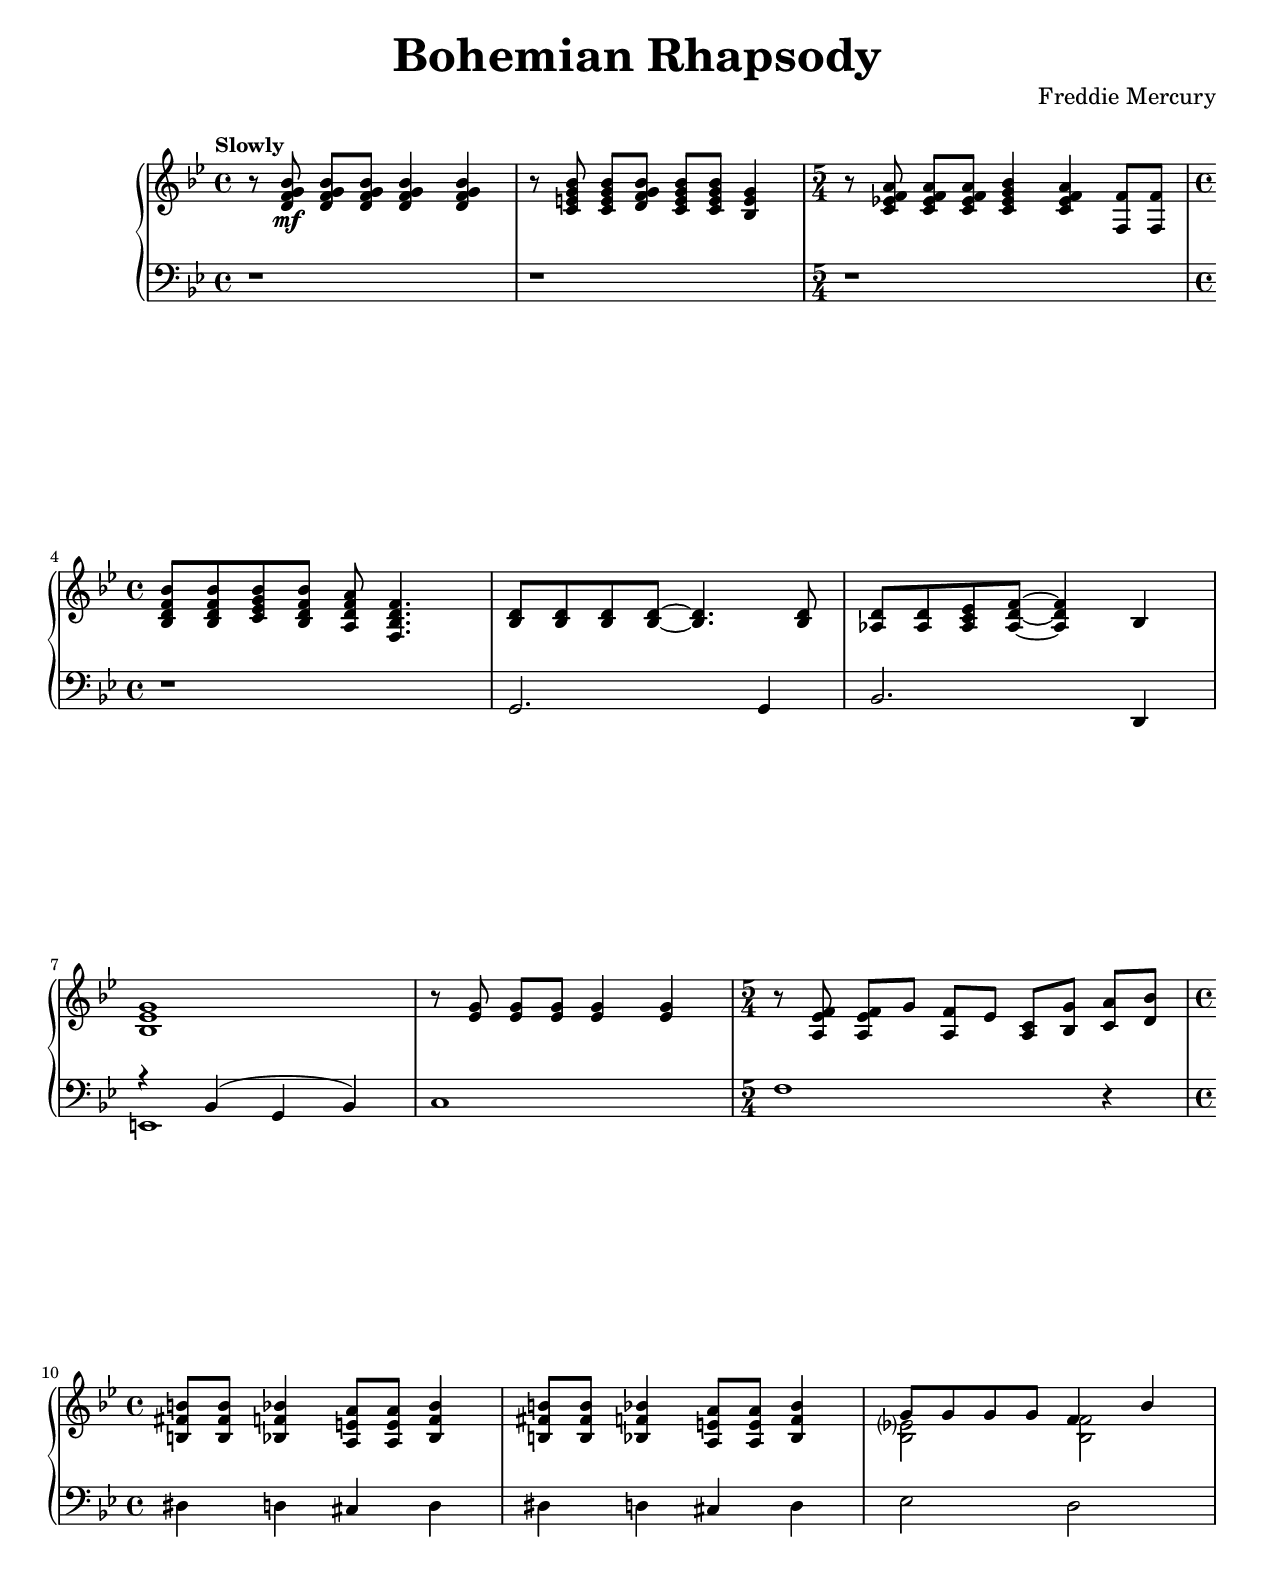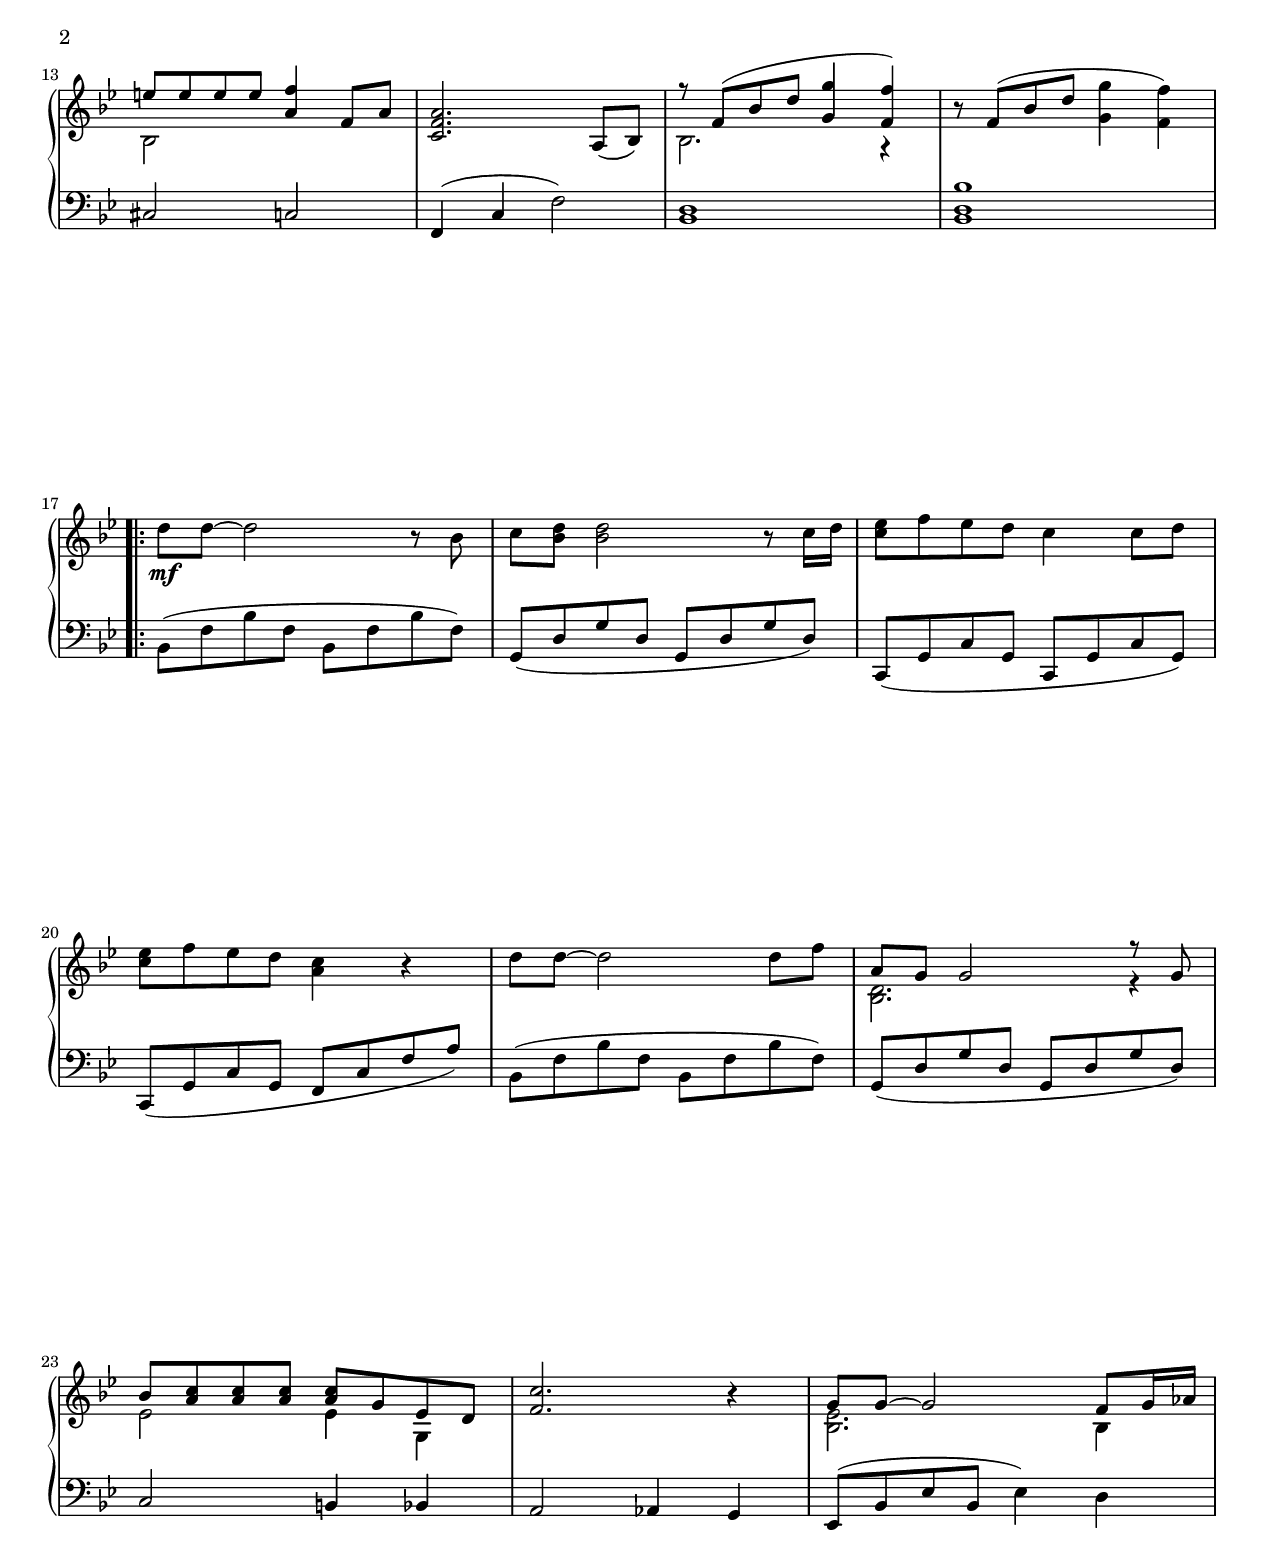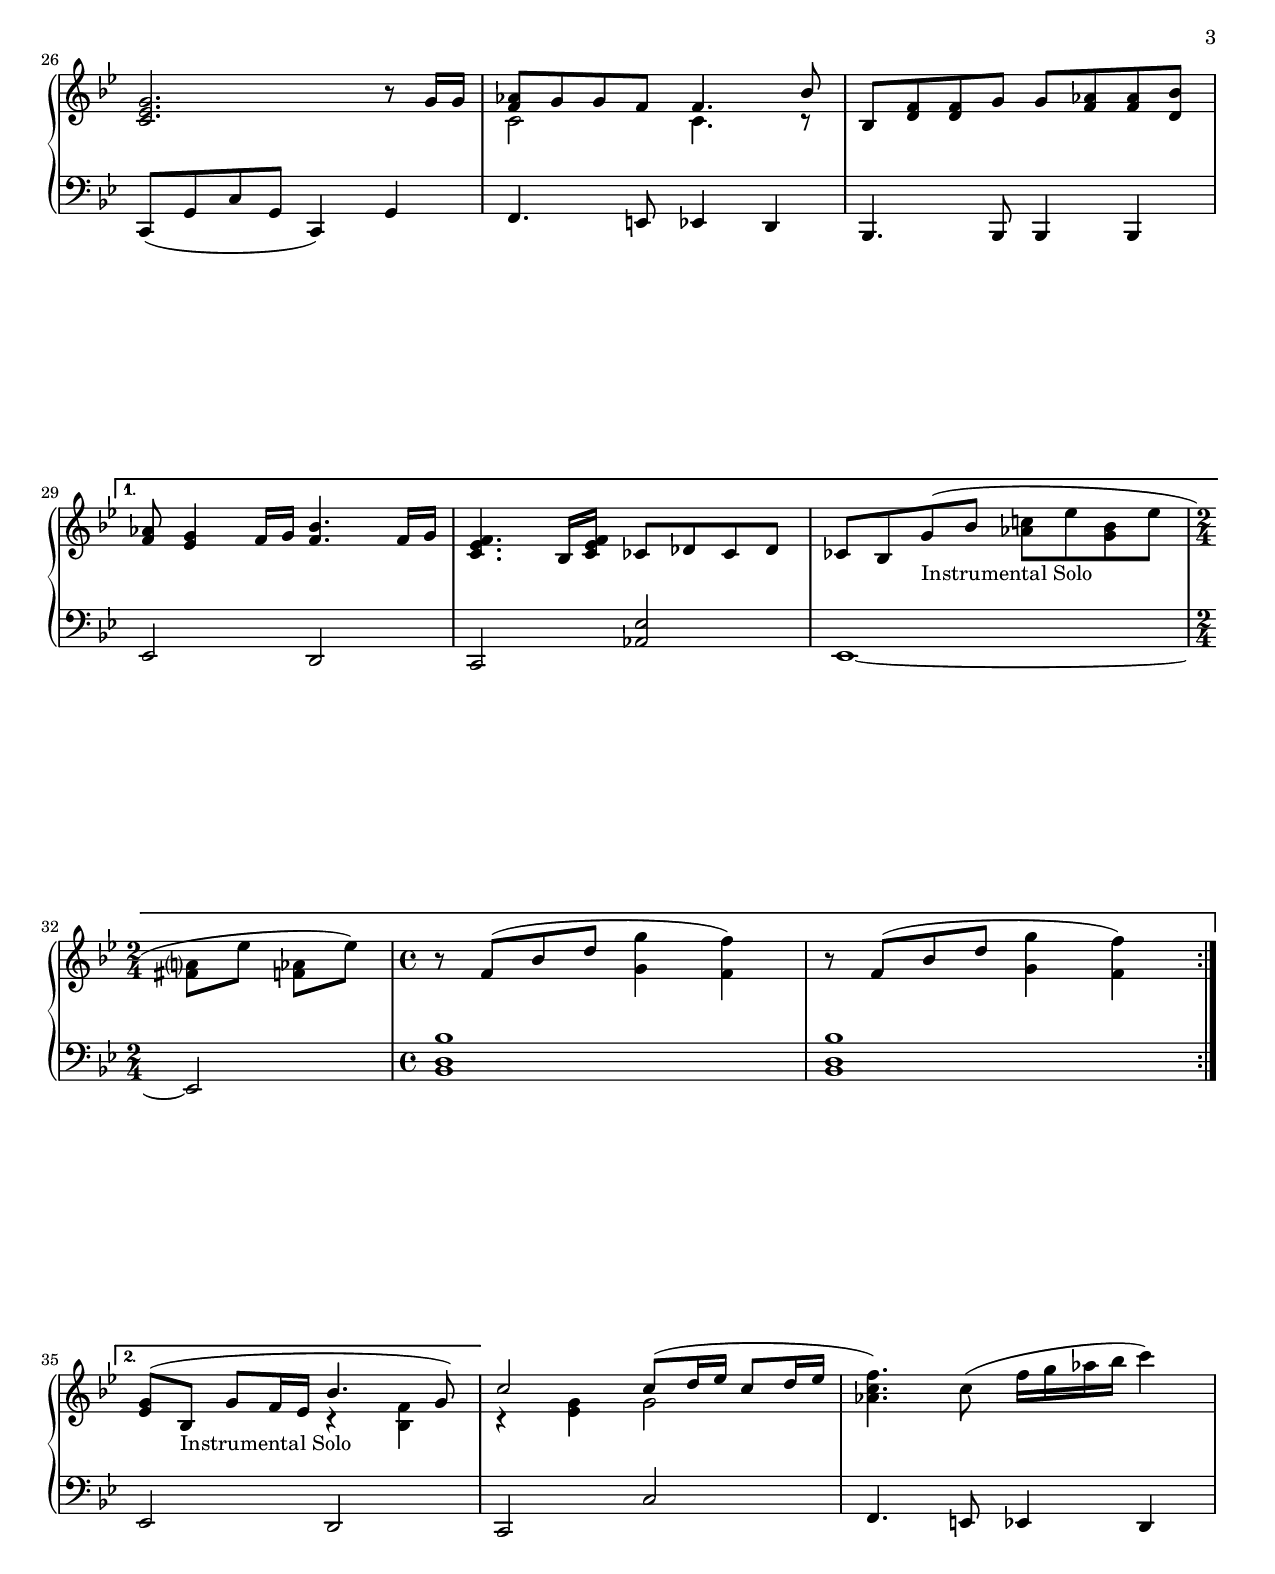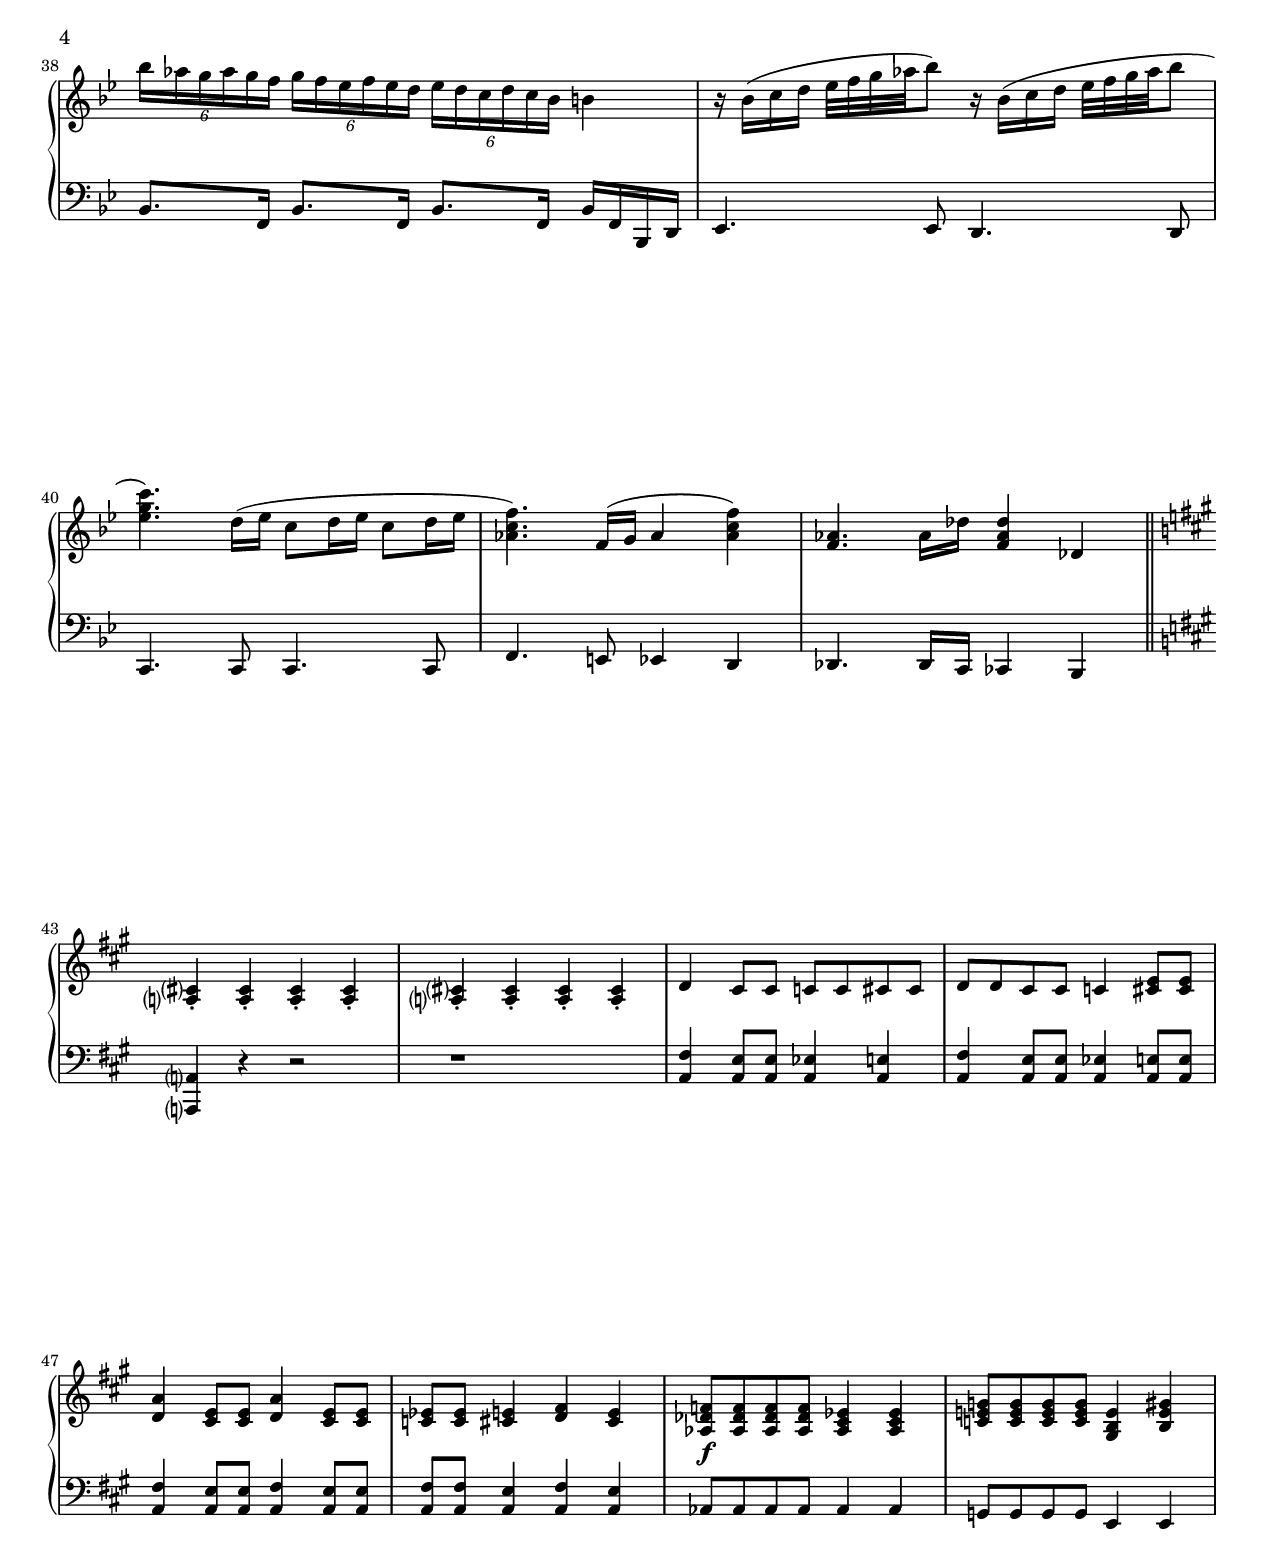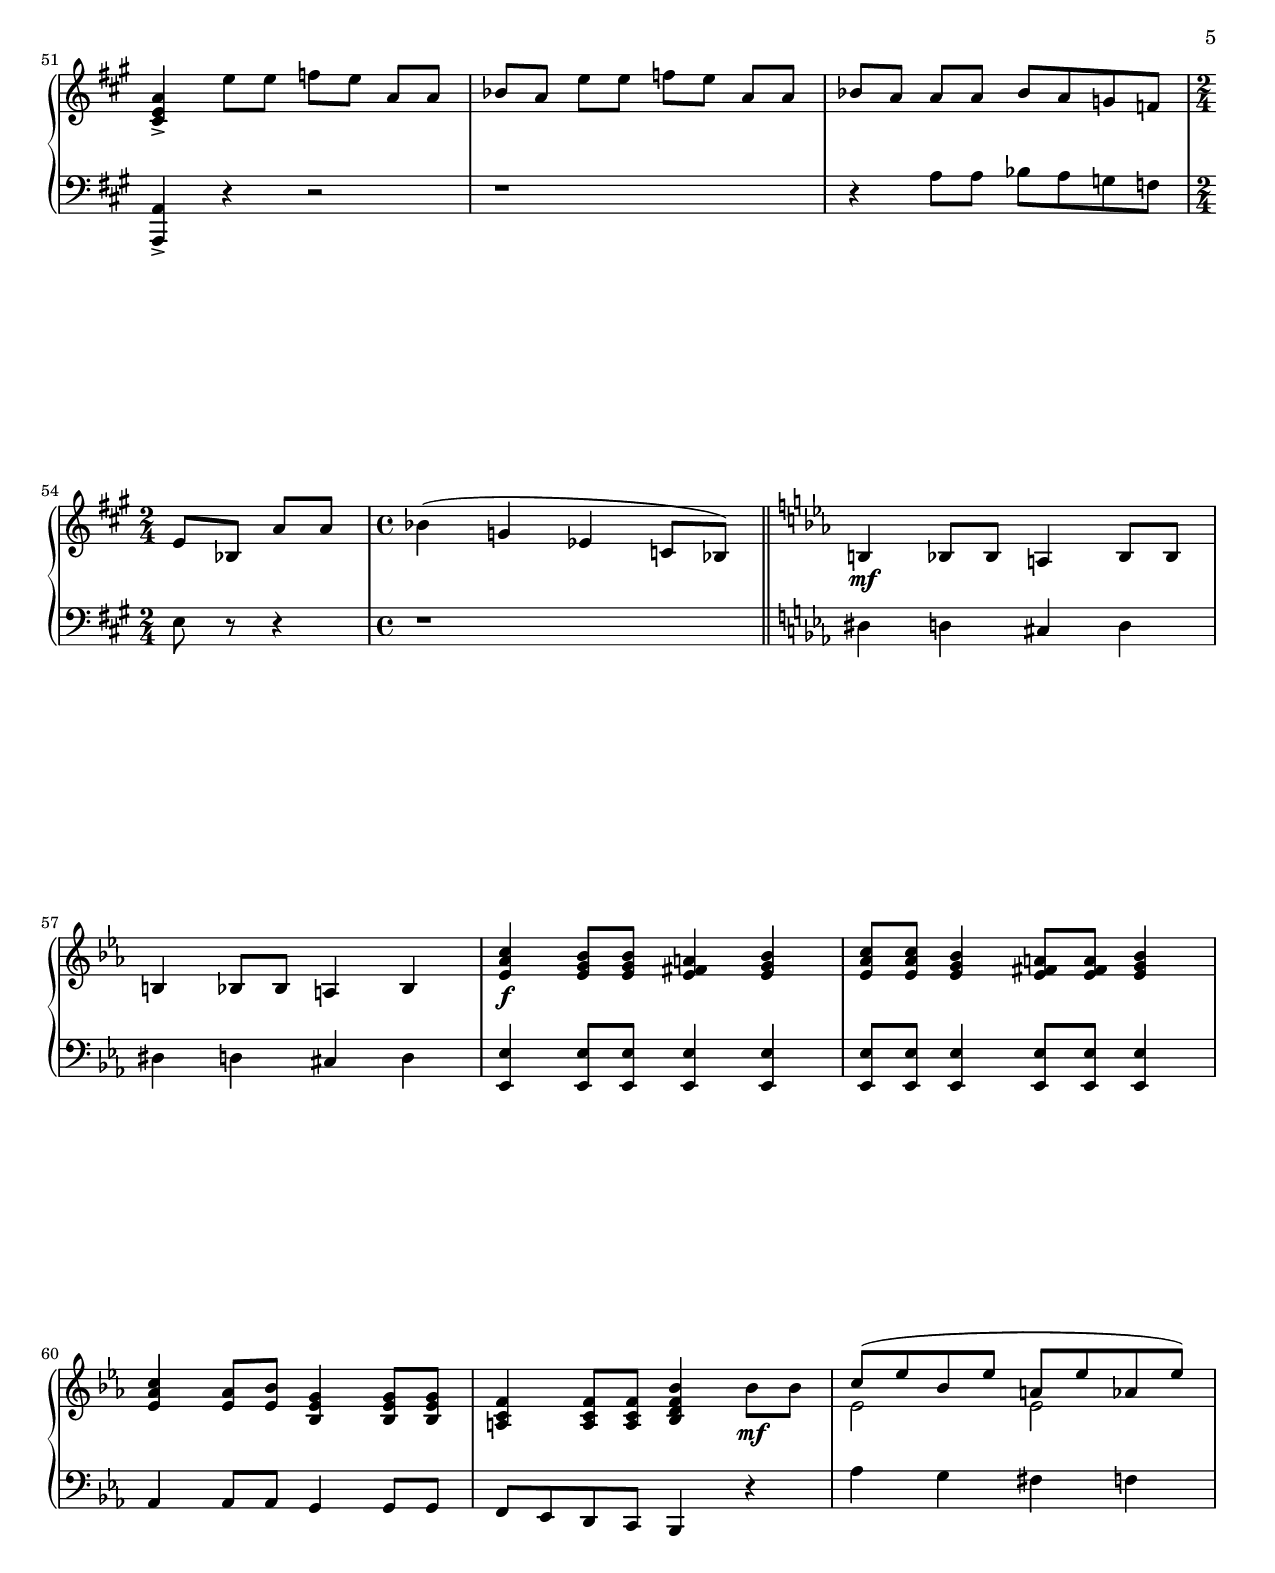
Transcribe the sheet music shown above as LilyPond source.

\version "2.22.0"

\paper{
    #(set-paper-size "letter") 
}
#(set-global-staff-size 17.82)

% right hand
right = {
    \clef treble
    \key bes \major
    \time 4/4
    \tempo \markup {"Slowly"}

    \relative c' {
        r8 <d f g bes>8\mf q[ q] q4 q4 |
        r8 <c e g bes>8 q[ <d f g bes>] <c e g bes>[ q] <bes e g>4 |
        \time 5/4
        r8 <c ees! f a> q[ q] <c ees g bes>4 <c ees f a> <f f,>8 q |
        \time 4/4 \break
        <bes, d f bes>8 q <c ees g bes> <bes d f bes> <a d f a> <f bes d f>4. |
    % 5
        <bes d>8 q q q~ q4. q8 |
        <aes d>8 q <aes c ees> <aes d f>~ q4 bes | \break
        <bes ees g>1 |
        r8 <ees g> q[ q] q4 q |
        \time 5/4
        r8 <a, ees' f> q[ g'] <f a,>[ ees] <a, c>[ <bes g'>] <c a'>[ <d bes'>] |
        \time 4/4 \break
    % 10
        <b fis' b>8 q <bes f' bes>4 <a e' a>8 q <bes f' bes>4 |
        <b fis' b>8 q <bes f' bes>4 <a e' a>8 q <bes f' bes>4 |
        <<
            \new Voice = "ra12" \relative c'' { \voiceOne
                g8 g g g f4 bes4 | \pageBreak
                e8 e e e <a, f'>4 f8 a |
            }
            \new Voice = "rb12" \relative c' { \voiceTwo
                <bes ees?>2 <bes f'>2 |
                bes2 s2 |
            }
        >>
        <c f a>2. a8( bes8) |
    % 15
        <<
            \new Voice = "ra15" \relative c' { \voiceOne 
                r8 f( bes d <g g,>4 <f f,>4) |
            }
            \new Voice = "rb15" \relative c' { \voiceTwo
                bes2. r4
            }
        >>
        r8 f'( bes d <g g,>4 <f f,>4) | \break
        \repeat volta 2 {
            d8\mf d~ d2 r8 bes |
            c8 <d bes> q2 r8 c16 d16 |
            <c ees>8 f ees d c4 c8 d | \break
        % 20
            <ees c>8 f ees d <c a>4 r4 |
            d8 d~ d2 d8 f |
            <<
                \new Voice = "ra23" \relative c'' { \voiceOne
                    a8 g8 g2 r8 g8 | \break
                    bes8 q q q q g ees d |
                }
                \new Voice = "rb23" \relative c' { \voiceTwo
                    <d bes>2. r4 |
                    ees2 ees4 g,4 |
                }
            >>
            <c f,>2. r4 |
        % 25
            <<
                \new Voice = "ra25" \relative c'' { \voiceOne
                    g8 g~ g2 f8 g16 aes |
                }
                \new Voice = "rb25" \relative c' { \voiceTwo
                    <ees bes>2. bes4 |
                }
            >> \pageBreak
            <c, ees g>2. r8 g'16 g16 |
            <<
                \new Voice = "ra27" \relative c'' { \voiceOne
                    <aes f>8 g g f f4. bes8
                }
                \new Voice = "rb27" \relative c' { \voiceTwo 
                    c2 c4. r8
                }
            >>
            bes,8 <d f> <d f> g g <aes f> <aes f> <bes d,> | \break
        }
        \alternative {
            {
                <aes f>8 <g ees>4 f16 g16 <f bes>4. f16 g16 |
            % 30
                <ees c f>4. bes16 q ces8 des ces des |
                ces8 bes g'(_"Instrumental Solo" bes <aes c!> ees' <g, bes> ees' | \break
                \time 2/4
                <fis, a?> ees' <f, aes> ees') |
                \time 4/4
                r8 f,( bes d <g g,>4 <f f,>4) |
                r8 f,( bes d <g g,>4 <f f,>4) | \break
            % 35
            }
            {
                <<
                    \new Voice = "ra36" \relative c'' { \voiceOne
                        <g ees>8( bes,_"Instrumental Solo" g' f16 ees16 bes'4. g8) |
                    }
                    \new Voice = "ra36" \relative c' { \voiceTwo
                        s2 r4 <f bes,>4 |
                    }
                >>
            }
        }
        <<
            \new Voice = "ra37" \relative c'' { \voiceOne
                c2 c8( d16 ees16 c8 d16 ees16 | \oneVoice
                <f c aes>4.) c8( f16 g aes bes c4) |
            }
            \new Voice = "ra37" \relative c'' { \voiceTwo
                r4 <g ees>4 g2 |
                s1 |
            }
        >> \pageBreak
        \tuplet 6/4 { bes16 aes g aes g f } \tuplet 6/4 { g f ees f ees d}
        \tuplet 6/4 { ees d c d c bes} b4 |
        r16 bes( c d ees32 f g aes bes8) r16 bes,( c d ees32 f g aes bes8 | \break
    % 40
        <ees, g c>4.) d16( ees c8 d16 ees c8 d16 ees |
        <aes, c f>4.) f16( g16 aes4 <aes c f>4) |
        <f aes>4. aes16 des <f, aes des>4 des | 
        \bar "||" \key a \major \break
        <cis? a?>4-. q-. q-. q-. |
        <cis? a?>4-. q-. q-. q-. |
    % 45
        d4 cis8 cis c c cis cis |
        d8 d cis cis c4 <cis e>8 q8 | \break
        <d a'>4 <cis e>8 q8 <d a'>4 <cis e>8 q8 |
        <c ees>8 q8 <cis e>4 <d fis>4 <cis e>4 |
        <aes des f>8\f q q q <aes cis ees>4 q4 |
    % 50
        <c! e! g!>8 <c e g> q q <e b gis>4 <gis e b> | \pageBreak
        <a e cis>4_> e'8[ e] f[ e]  a,[ a] |
        bes8[ a] e'[ e] f[ e] a,[ a] |
        bes8[ a] a[ a] bes a g f | \break
        \time 2/4
        e[ bes] a'8[ a] |
    % 55
        \time 4/4
        bes4( g ees c8 bes8) | 
        \bar "||" \key ees \major
        b4\mf bes8 bes a4 bes8 bes | \break
        b4 bes8 bes a4 bes |
        <ees aes c>4\f <ees g bes>8 q <ees fis a>4 <ees g bes> |
        <ees aes c>8 q <ees g bes>4 <ees fis a>8 q <ees g bes>4 | \break
    % 60
        <ees aes c>4 <ees aes>8 <ees bes'> <bes ees g>4 q8 q |
        <a c f>4 q8 q <bes d f bes>4 bes'8\mf bes |
        <<
            \new Voice = "ra62" \relative c'' { \voiceOne
                c8( ees bes ees a, ees' aes, ees') |
            }
            \new Voice = "rb62" \relative c' { \voiceTwo
                ees2 ees2 |
            }
        >>
    }
}

left = {
    \clef bass
    \key bes \major
    \time 4/4

    \relative c {
        r1 |
        r1 |
        \time 5/4
        r1*5/4 |
        \time 4/4
        r1 |
    % 5
        g2. g4 |
        bes2. d,4 |
        <<
            \new Voice = "la6" \relative c { \voiceOne
                r4 bes( g bes) |
            }
            \new Voice = "lb6" \relative c, { \voiceTwo
                e1 |
            }
        >>
        c'1 |
        \time 5/4
        f1 r4 |
        \time 4/4
    % 10
        dis4 d cis d |
        dis4 d cis d |
        ees2 d2 |
        cis2 c2 |
        f,4( c'4 f2) |
    % 15
        <bes, d>1 |
        <bes d bes'>1 |
        \repeat volta 2 {
            bes8( f' bes f bes, f' bes f) |
            g,8( d' g d g, d' g d) |
            c,8( g' c g c, g' c g) |
        % 20
            c,8( g' c g f c' f a) |
            bes,8( f' bes f bes, f' bes f) |
            g,8( d' g d g, d' g d) |
            c2 b4 bes4 |
            a2 aes4 g4 |
        % 25
            ees8( bes' ees bes ees4) d4 |
            c,8( g' c g c,4) g' |
            f4. e!8 ees4 d |
            bes4. bes8 bes4 bes |
        }
        \alternative {
            {
                ees2 d2 |
            % 30
                c2 <aes' ees'>2 |
                ees1~ |
                \time 2/4
                ees2 |
                \time 4/4
                <bes' d bes'>1 |
                <bes d bes'>1 |
            % 35
            }
            {
                ees,2 d2 |
            }
        }
        c2 c'2 |
        f,4. e8 ees4 d4 |
        bes'8. f16 bes8. f16 bes8. f16 bes16 f bes, d |
        ees4. ees8 d4. d8 |
    % 40
        c4. c8 c4. c8 |
        f4. e8 ees4 d |
        des4. des16 c ces4 bes |
        \bar "||" \key a \major
        <a? a'?> r4 r2 |
        r1 |
    % 45
        <a' fis'>4 <a e'>8 q <a ees'>4 <a e'> |
        <a fis'>4 <a e'>8 q <a ees'>4 <a e'>8 q |
        <a fis'>4 <a e'>8 q <a fis'>4 <a e'>8 q |
        <a fis'>8 q <a e'>4 <a fis'>4 <a e'>4 |
        aes8 aes aes aes aes4 aes |
    % 50
        g8 g g g e4 e4 |
        <a a,>4-> r4 r2 |
        r1 |
        r4 a'8 a bes a g f |
        \time 2/4
        e8 r8 r4
    % 55
        \time 4/4
        r1 |
        \bar "||" \key ees \major
        dis4 d cis d |
        dis4 d cis d |
        <ees ees,>4 q8 q8 q4 q |
        <ees ees,>8 q q4 q8 q8 q4 |
    % 60
        aes,4 aes8 aes g4 g8 g |
        f8 ees d c bes4 r4 |
        aes''4 g fis f |
    }
}

% Organization
\book {
    \paper {
        #(set-paper-size "letter")
    }
    \header {
        title = \markup { \fontsize #3 "Bohemian Rhapsody"}
        composer = \markup { \fontsize #1 "Freddie Mercury"}
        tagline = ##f
    }
    \score {
        \layout {}
        \new PianoStaff <<
            \new Staff = "dexter" \right
            \new Staff = "sinister" \left
        >>
    }
}